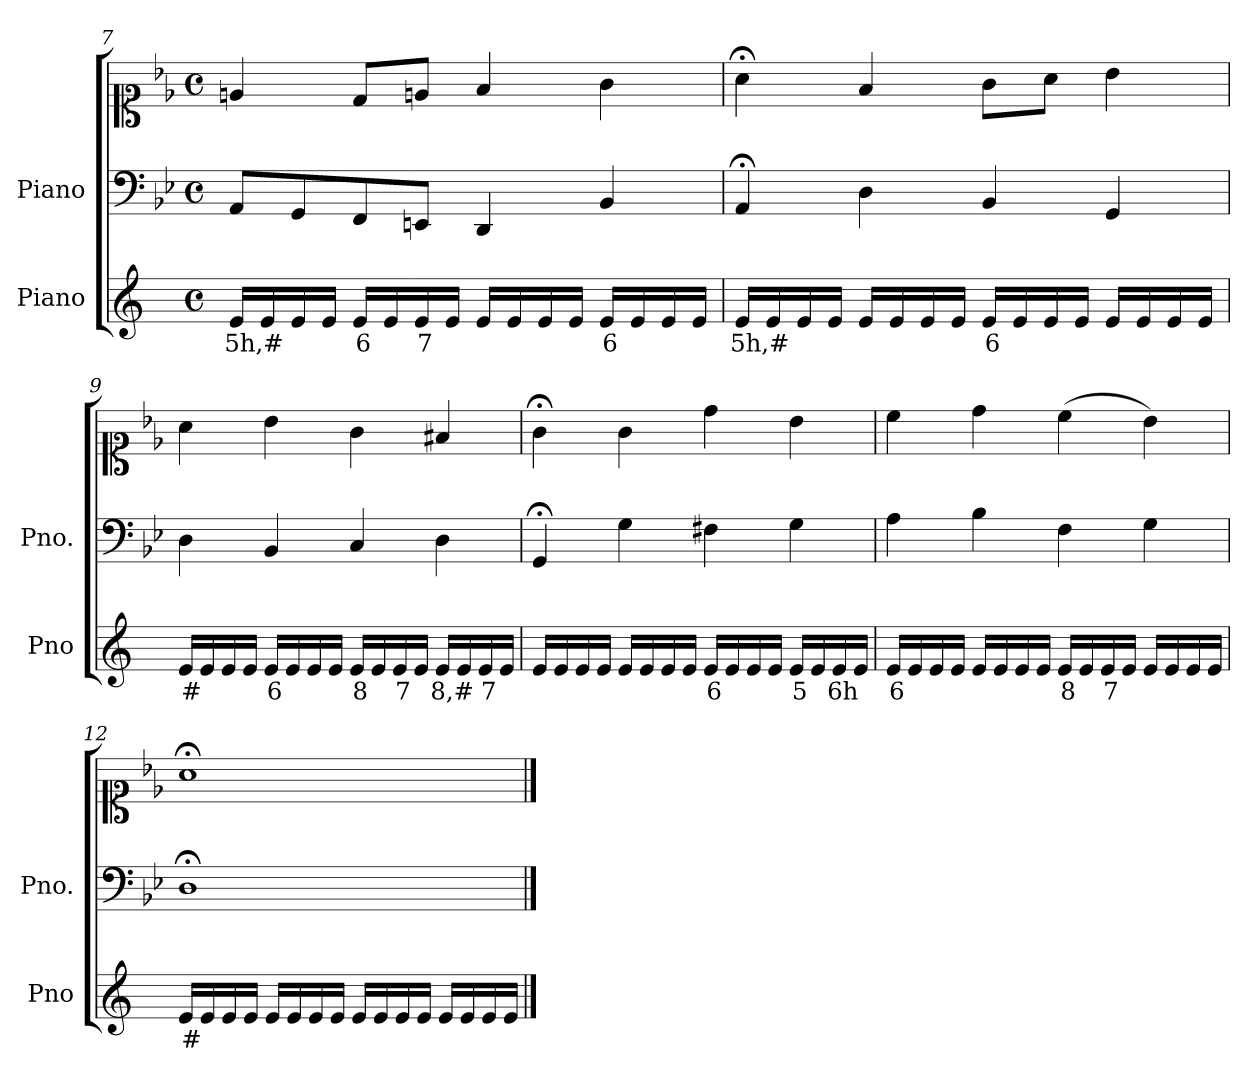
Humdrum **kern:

**kern	**text	**kern	**kern
*part2	*part2	*part1	*part1
*staff3	*staff3	*staff2	*staff1
*I"Piano	*	*I"Piano	*
*I'Pno	*	*I'Pno.	*
*clefG2	*	*clefF4	*clefC1
*k[]	*	*k[b-e-]	*k[b-e-]
*M4/4	*	*M4/4	*M4/4
*met(c)	*	*met(c)	*met(c)
=7	=7	=7	=7
!	!LO:LY:b	!	!
16e/LL	5h,#	8AA/L	4en/
16e/	.	.	.
16e/	.	8GG/	.
16e/JJ	.	.	.
!	!LO:LY:b	!	!
16e/LL	6	8FF/	8d/L
16e/	.	.	.
!	!LO:LY:b	!	!
16e/	7	8EEn/J	8en/J
16e/JJ	.	.	.
16e/LL	.	4DD/	4f/
16e/	.	.	.
16e/	.	.	.
16e/JJ	.	.	.
!	!LO:LY:b	!	!
16e/LL	6	4BB-/	4g\
16e/	.	.	.
16e/	.	.	.
16e/JJ	.	.	.
=8	=8	=8	=8
!	!LO:LY:b	!	!
16e/LL	5h,#	4AA;</	4a;<\
16e/	.	.	.
16e/	.	.	.
16e/JJ	.	.	.
16e/LL	.	4D\	4f/
16e/	.	.	.
16e/	.	.	.
16e/JJ	.	.	.
!	!LO:LY:b	!	!
16e/LL	6	4BB-/	8g\L
16e/	.	.	.
16e/	.	.	8a\J
16e/JJ	.	.	.
16e/LL	.	4GG/	4b-\
16e/	.	.	.
16e/	.	.	.
16e/JJ	.	.	.
=9	=9	=9	=9
!	!LO:LY:b	!	!
16e/LL	#	4D\	4a\
16e/	.	.	.
16e/	.	.	.
16e/JJ	.	.	.
!	!LO:LY:b	!	!
16e/LL	6	4BB-/	4b-\
16e/	.	.	.
16e/	.	.	.
16e/JJ	.	.	.
!	!LO:LY:b	!	!
16e/LL	8	4C/	4g\
16e/	.	.	.
!	!LO:LY:b	!	!
16e/	7	.	.
16e/JJ	.	.	.
!	!LO:LY:b	!	!
16e/LL	8,#	4D\	4f#X/
16e/	.	.	.
!	!LO:LY:b	!	!
16e/	7	.	.
16e/JJ	.	.	.
=10	=10	=10	=10
16e/LL	.	4GG;</	4g;<\
16e/	.	.	.
16e/	.	.	.
16e/JJ	.	.	.
16e/LL	.	4G\	4g\
16e/	.	.	.
16e/	.	.	.
16e/JJ	.	.	.
!	!LO:LY:b	!	!
16e/LL	6	4F#X\	4dd\
16e/	.	.	.
16e/	.	.	.
16e/JJ	.	.	.
!	!LO:LY:b	!	!
16e/LL	5	4G\	4b-\
16e/	.	.	.
!	!LO:LY:b	!	!
16e/	6h	.	.
16e/JJ	.	.	.
=11	=11	=11	=11
!	!LO:LY:b	!	!
16e/LL	6	4A\	4cc\
16e/	.	.	.
16e/	.	.	.
16e/JJ	.	.	.
16e/LL	.	4B-\	4dd\
16e/	.	.	.
16e/	.	.	.
16e/JJ	.	.	.
!	!LO:LY:b	!	!
16e/LL	8	4F\	(>4cc\
16e/	.	.	.
!	!LO:LY:b	!	!
16e/	7	.	.
16e/JJ	.	.	.
16e/LL	.	4G\	4b-\)
16e/	.	.	.
16e/	.	.	.
16e/JJ	.	.	.
=12	=12	=12	=12
!	!LO:LY:b	!	!
16e/LL	#	1D;<	1a;<
16e/	.	.	.
16e/	.	.	.
16e/JJ	.	.	.
16e/LL	.	.	.
16e/	.	.	.
16e/	.	.	.
16e/JJ	.	.	.
16e/LL	.	.	.
16e/	.	.	.
16e/	.	.	.
16e/JJ	.	.	.
16e/LL	.	.	.
16e/	.	.	.
16e/	.	.	.
16e/JJ	.	.	.
==	==	==	==
*-	*-	*-	*-
